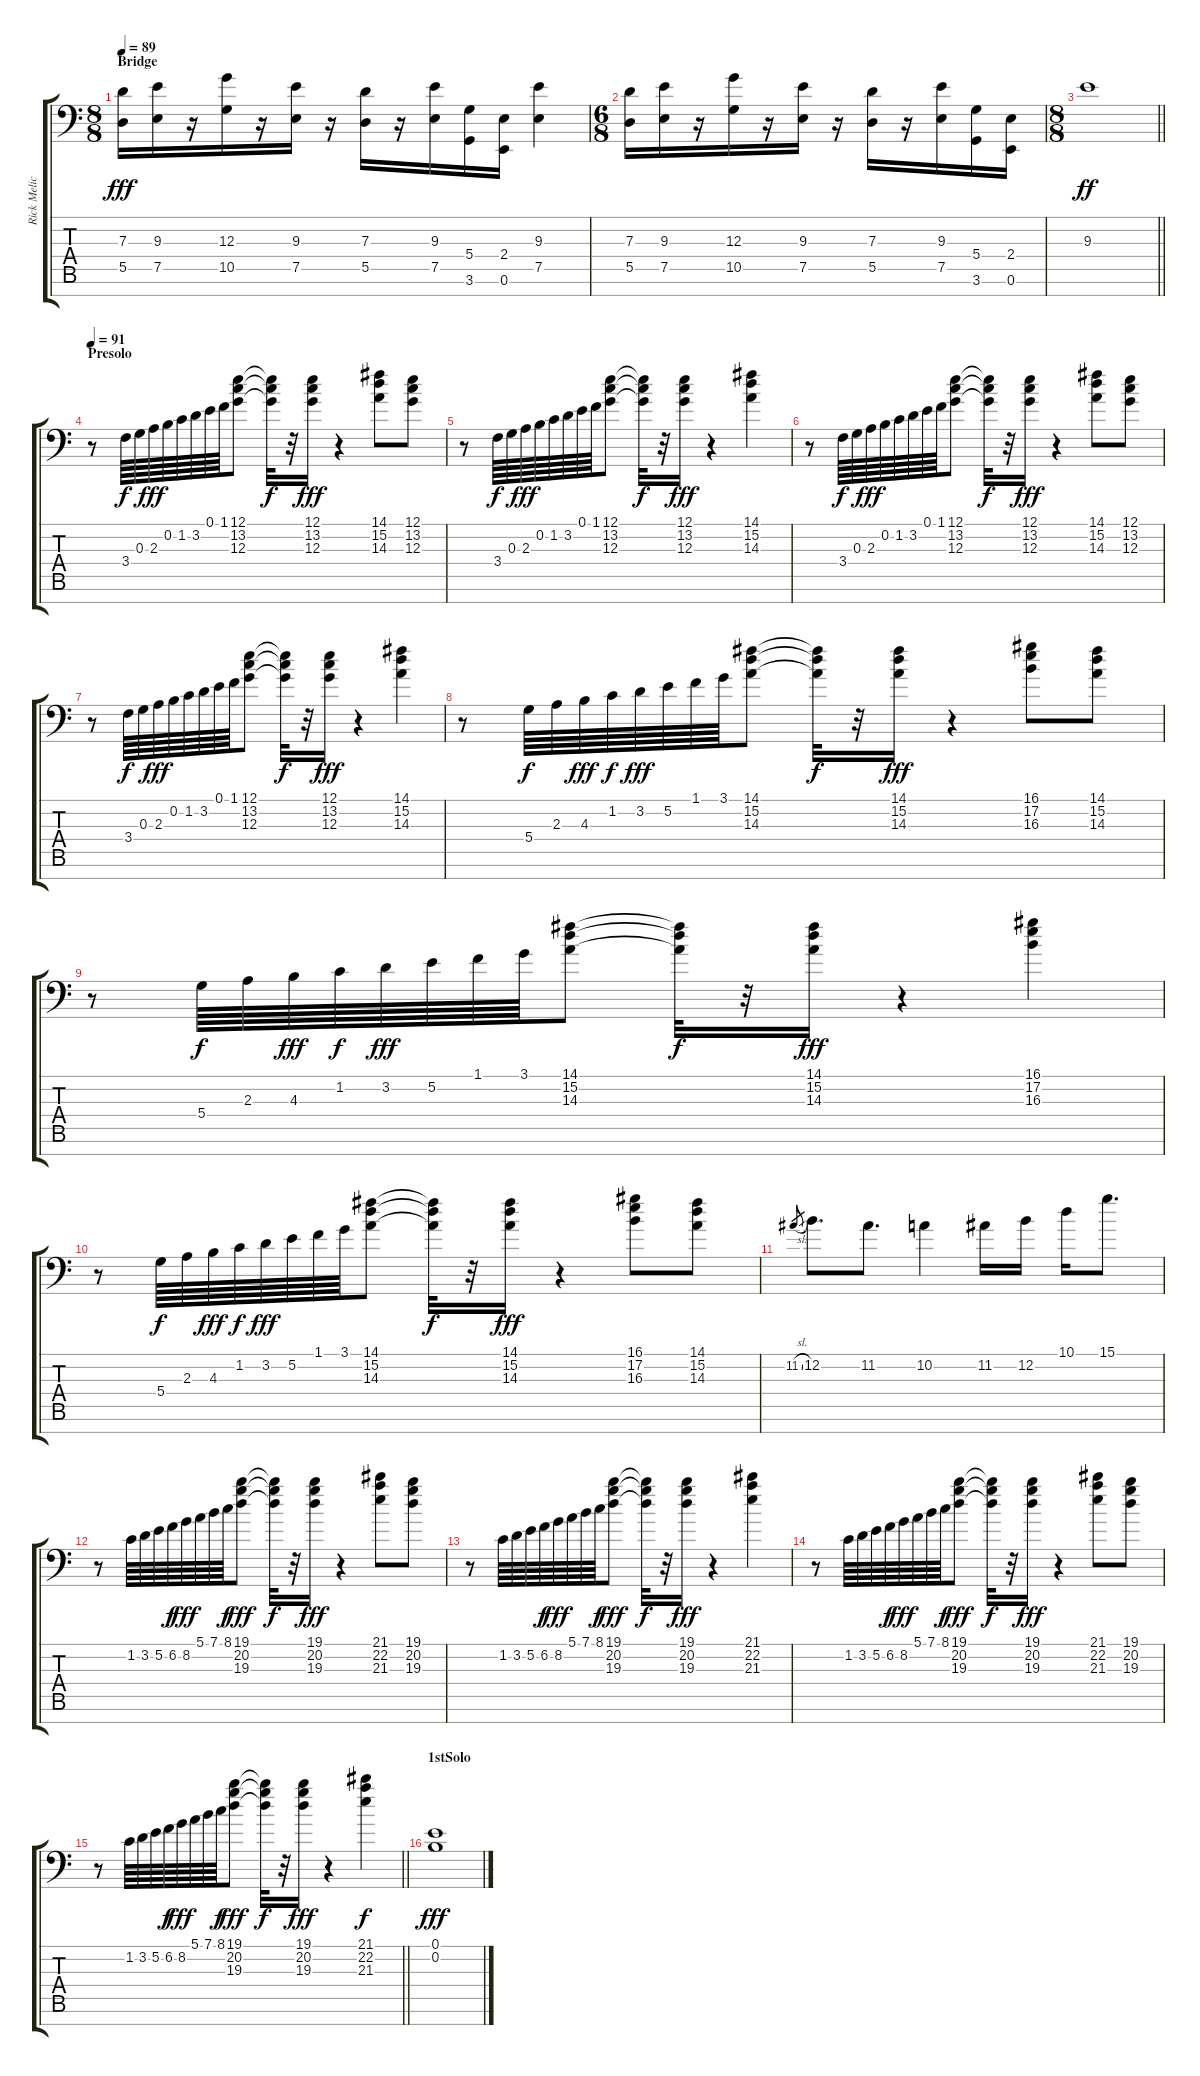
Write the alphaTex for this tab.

\track ("Rick Melick Keyboards" "Rick Melic") {instrument drawbarorgan}
\staff {score tabs}
\tuning (E4 B3 G3 D3 A2 E2 E1) {hide}
\ts (8 8)
\section ("" "Bridge")
\tempo 89
\clef f4
\ks c
(7.3 5.5).16{dy fff} (9.3 7.5).16 r.16 (12.3 10.5).16 r.16 (9.3 7.5).16 r.16 (7.3 5.5).16 r.16 (9.3 7.5).16 (5.4 3.6).16 (2.4 0.6).16 (9.3 7.5).4 |
\ts (6 8)
(7.3 5.5).16 (9.3 7.5).16 r.16 (12.3 10.5).16 r.16 (9.3 7.5).16 r.16 (7.3 5.5).16 r.16 (9.3 7.5).16 (5.4 3.6).16 (2.4 0.6).16 |
\ts (8 8)
\barLineRight lightlight
9.3.1{dy ff} |
\section ("" "Presolo")
\tempo 91
r.8{volume 14} 3.4.64{dy f} 0.3.64 2.3.64{dy fff} 0.2.64 1.2.64 3.2.64 0.1.64 1.1.64 (12.1 13.2 12.3).8 (12.1{t} 13.2{t} 12.3{t}).32{dy f} r.32 (12.1 13.2 12.3).16{dy fff} r.4 (14.1 15.2 14.3).8 (12.1 13.2 12.3).8 |
r.8 3.4.64{dy f} 0.3.64 2.3.64{dy fff} 0.2.64 1.2.64 3.2.64 0.1.64 1.1.64 (12.1 13.2 12.3).8 (12.1{t} 13.2{t} 12.3{t}).32{dy f} r.32 (12.1 13.2 12.3).16{dy fff} r.4 (14.1 15.2 14.3).4 |
r.8 3.4.64{dy f} 0.3.64 2.3.64{dy fff} 0.2.64 1.2.64 3.2.64 0.1.64 1.1.64 (12.1 13.2 12.3).8 (12.1{t} 13.2{t} 12.3{t}).32{dy f} r.32 (12.1 13.2 12.3).16{dy fff} r.4 (14.1 15.2 14.3).8 (12.1 13.2 12.3).8 |
r.8 3.4.64{dy f} 0.3.64 2.3.64{dy fff} 0.2.64 1.2.64 3.2.64 0.1.64 1.1.64 (12.1 13.2 12.3).8 (12.1{t} 13.2{t} 12.3{t}).32{dy f} r.32 (12.1 13.2 12.3).16{dy fff} r.4 (14.1 15.2 14.3).4 |
r.8 5.4.64{dy f} 2.3.64 4.3.64{dy fff} 1.2.64{dy f} 3.2.64{dy fff} 5.2.64 1.1.64 3.1.64 (14.1 15.2 14.3).8 (14.1{t} 15.2{t} 14.3{t}).32{dy f} r.32 (14.1 15.2 14.3).16{dy fff} r.4 (16.1 17.2 16.3).8 (14.1 15.2 14.3).8 |
r.8 5.4.64{dy f} 2.3.64 4.3.64{dy fff} 1.2.64{dy f} 3.2.64{dy fff} 5.2.64 1.1.64 3.1.64 (14.1 15.2 14.3).8 (14.1{t} 15.2{t} 14.3{t}).32{dy f} r.32 (14.1 15.2 14.3).16{dy fff} r.4 (16.1 17.2 16.3).4 |
r.8 5.4.64{dy f} 2.3.64 4.3.64{dy fff} 1.2.64{dy f} 3.2.64{dy fff} 5.2.64 1.1.64 3.1.64 (14.1 15.2 14.3).8 (14.1{t} 15.2{t} 14.3{t}).32{dy f} r.32 (14.1 15.2 14.3).16{dy fff} r.4 (16.1 17.2 16.3).8 (14.1 15.2 14.3).8 |
11.2{sl}.8{gr} 12.2.8{d} 11.2.8{d} 10.2.4 11.2.16 12.2.16 10.1.16 15.1.8{d} |
r.8 1.2.64 3.2.64 5.2.64 6.2.64{dy f} 8.2.64{dy fff} 5.1.64 7.1.64 8.1.64{dy f} (19.1 20.2 19.3).8{dy fff} (19.1{t} 20.2{t} 19.3{t}).32{dy f} r.32 (19.1 20.2 19.3).16{dy fff} r.4 (21.1 22.2 21.3).8 (19.1 20.2 19.3).8 |
r.8 1.2.64 3.2.64 5.2.64 6.2.64{dy f} 8.2.64{dy fff} 5.1.64 7.1.64 8.1.64{dy f} (19.1 20.2 19.3).8{dy fff} (19.1{t} 20.2{t} 19.3{t}).32{dy f} r.32 (19.1 20.2 19.3).16{dy fff} r.4 (21.1 22.2 21.3).4 |
r.8 1.2.64 3.2.64 5.2.64 6.2.64{dy f} 8.2.64{dy fff} 5.1.64 7.1.64 8.1.64{dy f} (19.1 20.2 19.3).8{dy fff} (19.1{t} 20.2{t} 19.3{t}).32{dy f} r.32 (19.1 20.2 19.3).16{dy fff} r.4 (21.1 22.2 21.3).8 (19.1 20.2 19.3).8 |
\barLineRight lightlight
r.8 1.2.64 3.2.64 5.2.64 6.2.64{dy f} 8.2.64{dy fff} 5.1.64 7.1.64 8.1.64{dy f} (19.1 20.2 19.3).8{dy fff} (19.1{t} 20.2{t} 19.3{t}).32{dy f} r.32 (19.1 20.2 19.3).16{dy fff} r.4 (21.1 22.2 21.3).4{dy f} |
\section ("" "1stSolo")
(0.1 0.2).1{dy fff}
